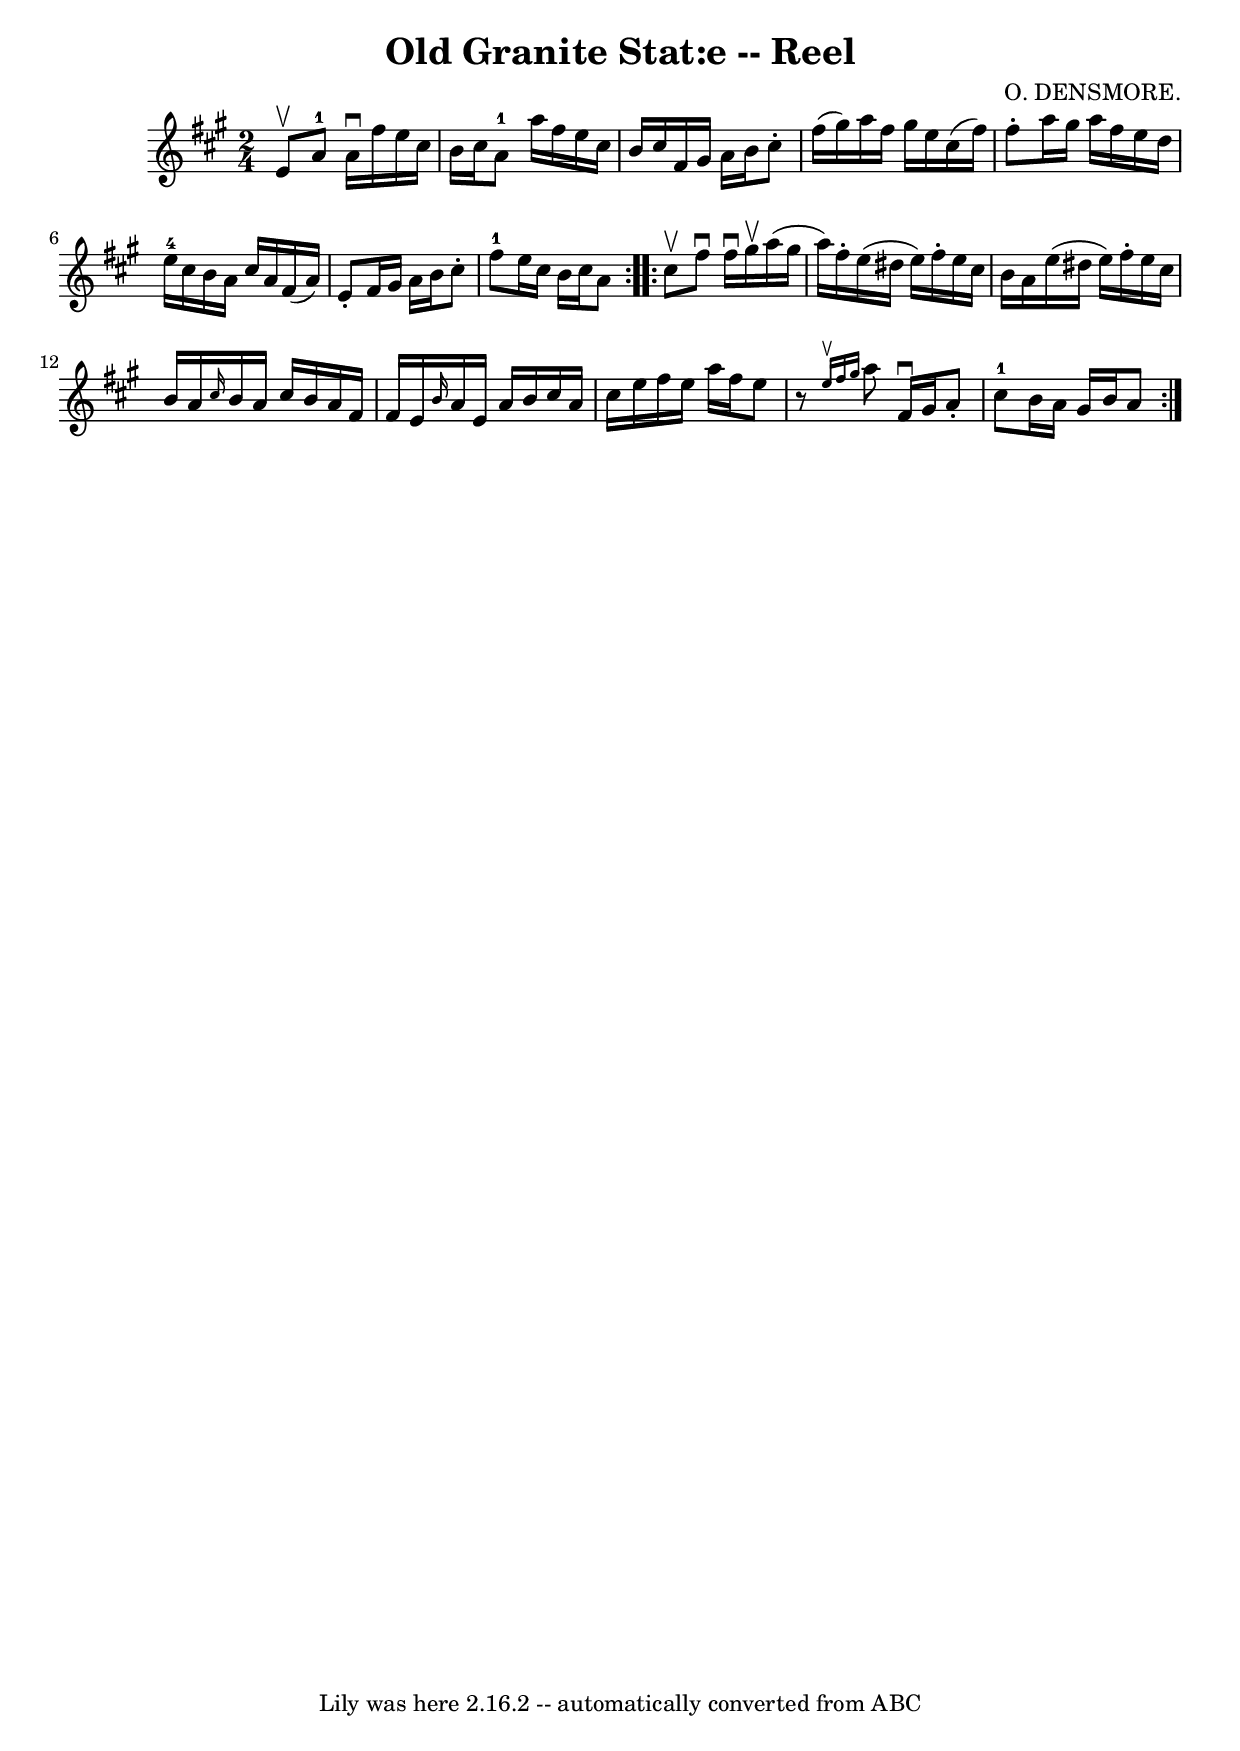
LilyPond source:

\version "2.16.2"
\include "Mammoth.ily"
\header {
  %% book = "Ryan's Mammoth Collection"
  composer = "O. DENSMORE."
  crossRefNumber = "1"
  footnotes = "\\\\377"
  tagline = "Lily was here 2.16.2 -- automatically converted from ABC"
  title = "Old Granite Stat:e -- Reel"

}
voicedefault =  {



  \repeat volta 2 {

    \time 2/4 
    \key a \major
    e'8^\upbow |
    a'8-1 a'16^\downbow  
    fis''16 e''16 cis''16 b'16 cis''16    |
    a'8-1   
    a''16 fis''16 e''16 cis''16 b'16 cis''16    |
    fis'16    
    gis'16 a'16 b'16 cis''8 -. fis''16 (gis''16)   |
    
    a''16 fis''16 gis''16 e''16 cis''16 (fis''16) fis''8 -.   
    |
    a''16 gis''16 a''16 fis''16 e''16 d''16 e''16 -4 cis''16    |
    b'16 a'16 cis''16 a'16 fis'16 (a'16 
    ) e'8 -.   |
    fis'16 gis'16 a'16 b'16 cis''8 -.   
    fis''8-1   |
    e''16 cis''16 b'16 cis''16 a'8  
  }     

  \repeat volta 2 {
    cis''8^\upbow |
    fis''8^\downbow fis''16^\downbow gis''16^\upbow a''16 (gis''16 a''16) fis''16 -.   
    |
    e''16 (dis''16 e''16) fis''16 -. e''16 cis''16    
    b'16 a'16    |
    e''16 (dis''16 e''16) fis''16 -. e''16  
    cis''16 b'16 a'16    |
    \grace { cis''16  
	   } b'16 a'16    
    cis''16 b'16 a'16 fis'16 fis'16 e'16    |
    \grace {    
      b'16  
    } a'16 e'16 a'16 b'16 cis''16 a'16 cis''16 e''16   
    |
    fis''16 e''16 a''16 fis''16 e''8    r8   |
    
    \grace { e''16^\upbow fis''16 gis''16  
	   } a''8 fis'16^\downbow   
    gis'16 a'8 -. cis''8-1   |
    b'16 a'16 gis'16 b'16    
    a'8  
  }   

}

\score{
  <<

    \context Staff="default"
    {
      \voicedefault 
      
    }

  >>
  \layout {
    
  }
  \midi {
  }

}
